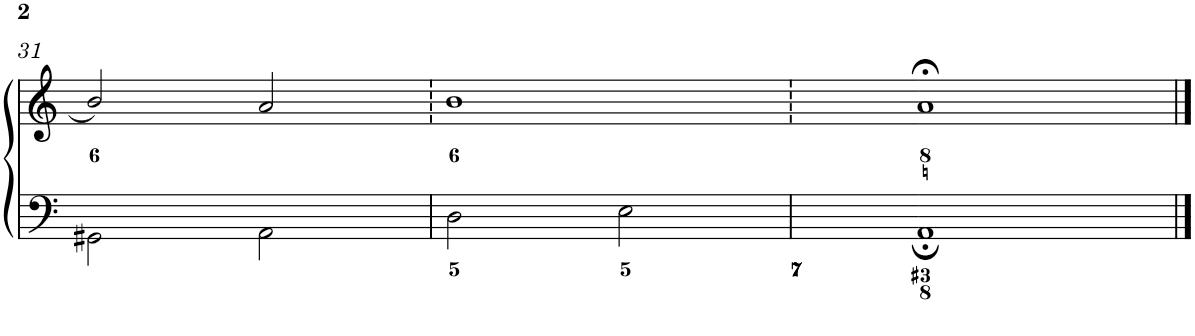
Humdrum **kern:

**kern	**kern
*part1	*part1
*staff2	*staff1
*I"Piano	*
*I'Pno.	*
!!LO:PB:g=z
*clefF4	*clefG2
*k[]	*k[]
*M4/4	*M4/4
*met(c)	*met(c)
=31	=31
2GG#X\	2b/
2AA\	2a/
=32	=32
2D\	1b
2E\	.
=33	=33
1AA;	1a;<
==	==
*-	*-
